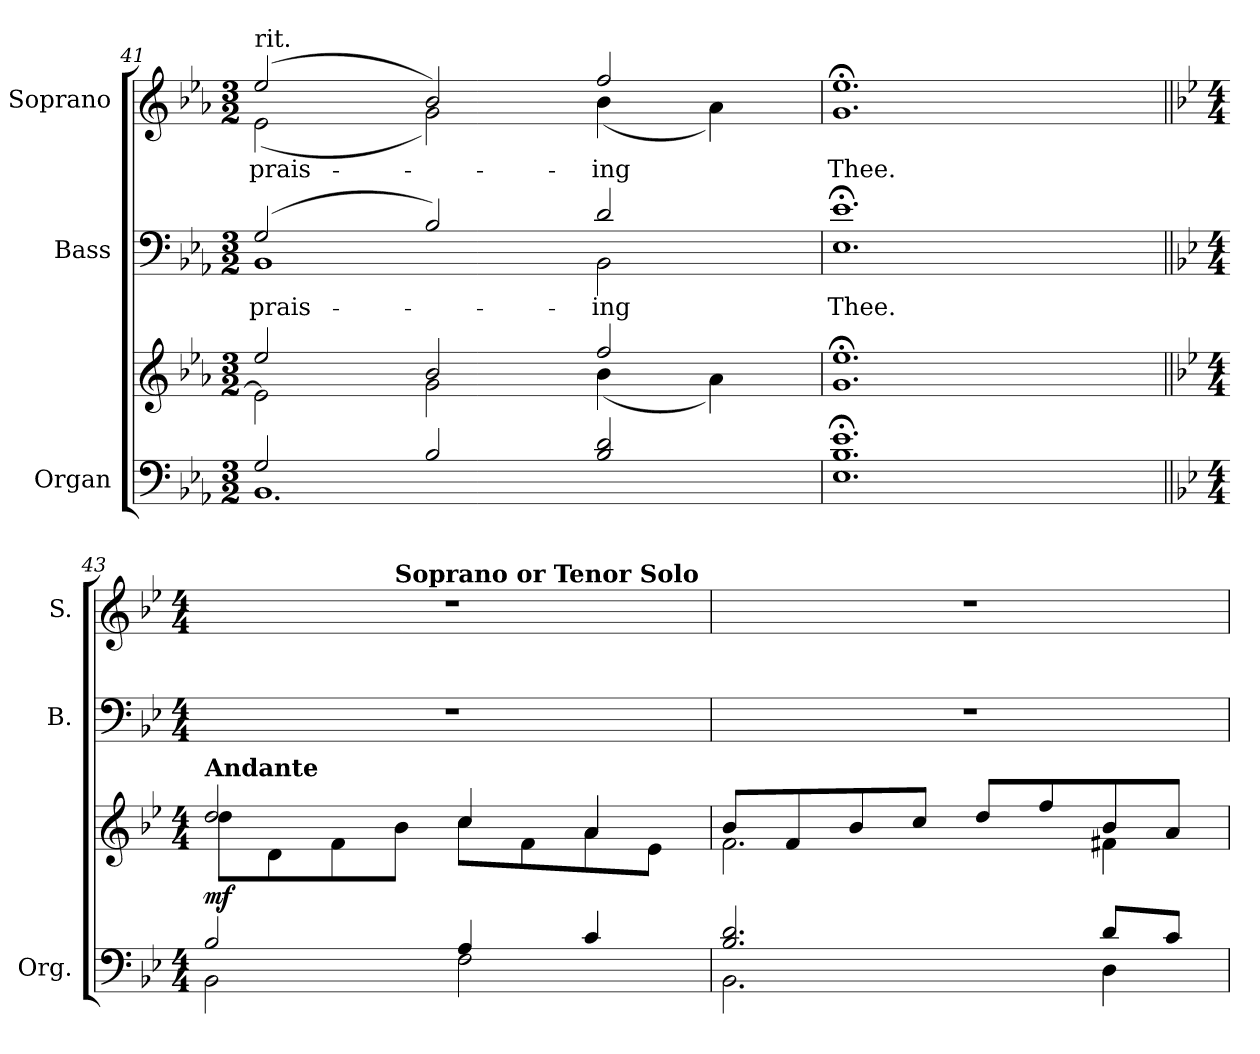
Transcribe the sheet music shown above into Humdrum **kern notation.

**kern	**kern	**dynam	**kern	**text	**kern	**text
*part3	*part3	*part3	*part2	*part2	*part1	*part1
*staff4	*staff3	*staff3/4	*staff2	*staff2	*staff1	*staff1
*I"Organ	*	*	*I"Bass	*	*I"Soprano	*
*I'Org.	*	*	*I'B.	*	*I'S.	*
*clefF4	*clefG2	*	*clefF4	*	*clefG2	*
*k[b-e-a-]	*k[b-e-a-]	*	*k[b-e-a-]	*	*k[b-e-a-]	*
*E-:	*E-:	*	*E-:	*	*E-:	*
*M3/2	*M3/2	*	*M3/2	*	*M3/2	*
=41	=41	=41	=41	=41	=41	=41
*^	*^	*	*^	*	*	*
!	!	!	!	!	!	!	!LO:LY:b:color=#000000	!	!
*	*	*	*	*	*	*	*	*^	*
!	!	!	!	!	!	!	!	!LO:TX:t=rit.	!	!
!	!	!	!	!	!	!	!	!	!	!LO:LY:b:color=#000000
2Gi/	1.BB-i	2ee-i/	2e-i\]	.	(2Gi/	1BB-i	prais-	(2ee-i/	(2e-i\	prais-
2B-i/	.	2b-i/	2gi\	.	2B-i/)	.	.	2b-i/)	2gi\)	.
!	!	!	!	!	!	!	!LO:LY:b:color=#000000	!	!	!
!	!	!	!	!	!	!	!	!	!	!LO:LY:b:color=#000000
2B-i/ 2di	.	2ffi/	(4b-i\	.	2di/	2BB-i\	-ing	2ffi/	(4b-i\	-ing
.	.	.	4a-i\)	.	.	.	.	.	4a-i\)	.
*v	*v	*	*	*	*v	*v	*	*v	*v	*
*	*v	*v	*	*	*	*	*
=42	=42	=42	=42	=42	=42	=42
*	*^	*	*	*	*^	*
!	!	!	!	!	!LO:LY:b:color=#000000	!	!	!
*	*v	*v	*	*	*	*v	*v	*
*	*^	*	*	*	*^	*
!	!	!	!	!	!	!	!	!LO:LY:b:color=#000000
*	*v	*v	*	*	*	*v	*v	*
1.E-i; 1.B-i; 1.e-i;	1.gi; 1.ee-i;	.	1.E-i; 1.e-i;	Thee.	1.gi; 1.ee-i;	Thee.
!!LO:PB:g=z
=43||	=43||	=43||	=43||	=43||	=43||	=43||
*k[b-e-]	*k[b-e-]	*	*k[b-e-]	*	*k[b-e-]	*
*B-:	*B-:	*	*B-:	*	*B-:	*
*M4/4	*M4/4	*	*M4/4	*	*M4/4	*
*	*MM80	*	*	*	*MM80	*
*^	*^	*	*	*	*	*
!	!	!	!	!	!	!	!LO:TX:a:B:t=Andante	!
!	!	!LO:TX:a:B:t=Andante	!	!	!	!	!	!
*	*	*	*	*	*	*	*^	*
2B-i/	2BB-i\	2ddi/	8ddi\L	mf	1r	.	1r	4.ryy	.
.	.	.	8di\	.	.	.	.	.	.
.	.	.	8fi\	.	.	.	.	.	.
!	!	!	!	!	!	!	!	!LO:TX:a:B:t=Soprano or Tenor Solo	!
.	.	.	8b-i\J	.	.	.	.	2ryy	.
4Ai/	2Fi\	4cci/	8cci\L	.	.	.	.	.	.
.	.	.	8fi\	.	.	.	.	.	.
4ci/	.	4ai/	8ai\	.	.	.	.	.	.
.	.	.	8e-i\J	.	.	.	.	8ryy	.
*	*	*	*	*	*	*	*v	*v	*
=44	=44	=44	=44	=44	=44	=44	=44	=44
2.B-i/ 2.di	2.BB-i\	8b-i/L	2.fi\	.	1r	.	1r	.
.	.	8fi/	.	.	.	.	.	.
.	.	8b-i/	.	.	.	.	.	.
.	.	8cci/J	.	.	.	.	.	.
.	.	8ddi/L	.	.	.	.	.	.
.	.	8ffi/	.	.	.	.	.	.
8di/L	4Di\	8b-i/	4f#Xi\	.	.	.	.	.
8ci/J	.	8ai/J	.	.	.	.	.	.
*v	*v	*	*	*	*	*	*	*
*	*v	*v	*	*	*	*	*
=	=	=	=	=	=	=
*-	*-	*-	*-	*-	*-	*-
